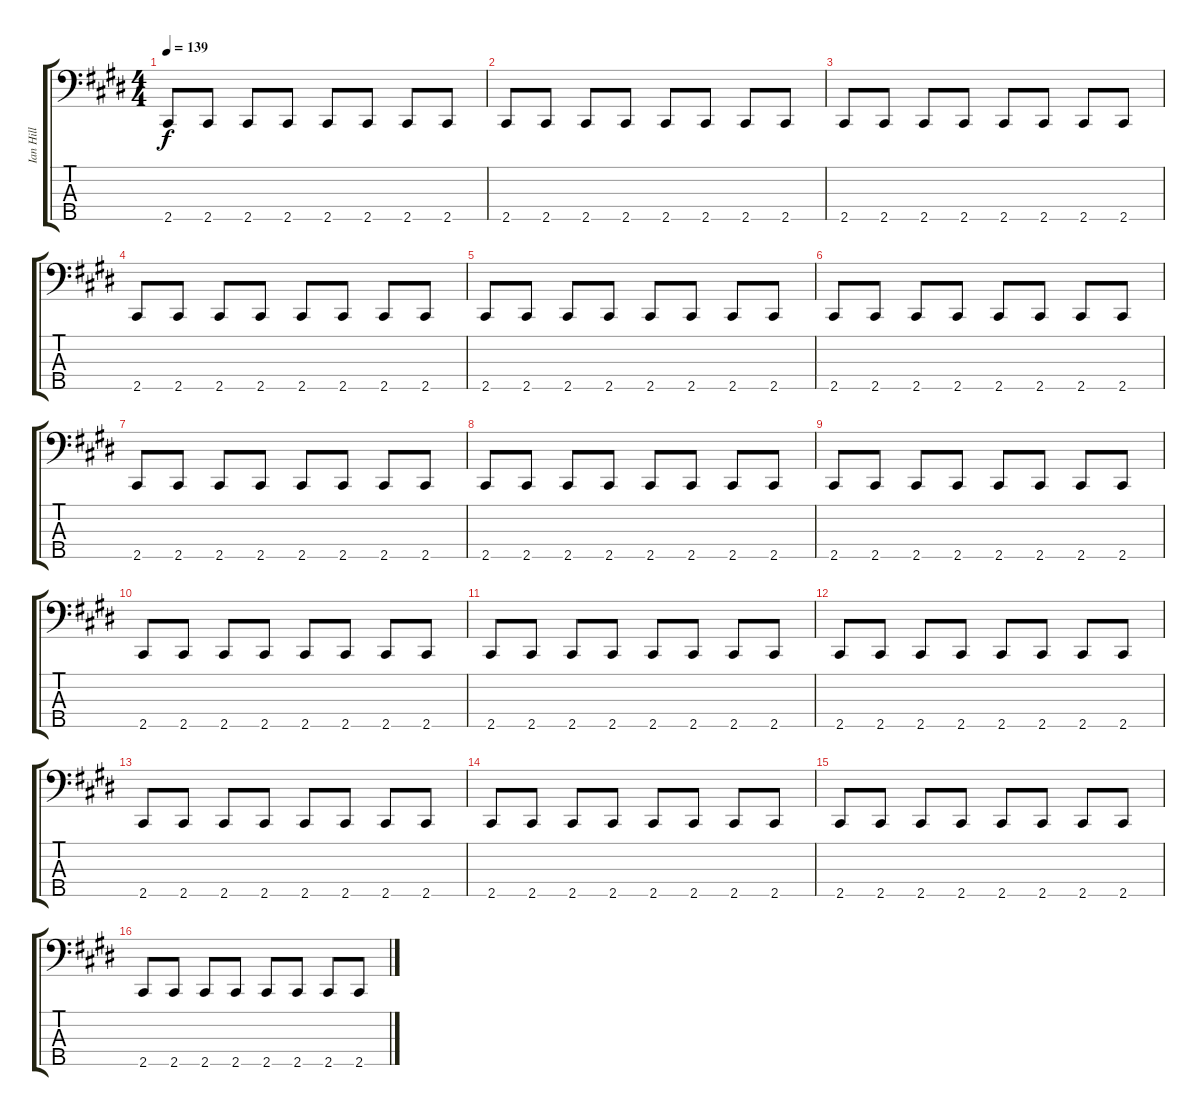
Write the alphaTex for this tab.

\track ("Ian Hill" "Ian Hill") {instrument electricbassfinger}
\staff {score tabs}
\tuning (G2 D2 A1 E1 B0) {hide}
\ts (4 4)
\tempo 139
\clef f4
\ks c#minor
2.5.8{dy f} 2.5.8 2.5.8 2.5.8 2.5.8 2.5.8 2.5.8 2.5.8 |
2.5.8 2.5.8 2.5.8 2.5.8 2.5.8 2.5.8 2.5.8 2.5.8 |
2.5.8 2.5.8 2.5.8 2.5.8 2.5.8 2.5.8 2.5.8 2.5.8 |
2.5.8 2.5.8 2.5.8 2.5.8 2.5.8 2.5.8 2.5.8 2.5.8 |
2.5.8 2.5.8 2.5.8 2.5.8 2.5.8 2.5.8 2.5.8 2.5.8 |
2.5.8 2.5.8 2.5.8 2.5.8 2.5.8 2.5.8 2.5.8 2.5.8 |
2.5.8 2.5.8 2.5.8 2.5.8 2.5.8 2.5.8 2.5.8 2.5.8 |
2.5.8 2.5.8 2.5.8 2.5.8 2.5.8 2.5.8 2.5.8 2.5.8 |
2.5.8 2.5.8 2.5.8 2.5.8 2.5.8 2.5.8 2.5.8 2.5.8 |
2.5.8 2.5.8 2.5.8 2.5.8 2.5.8 2.5.8 2.5.8 2.5.8 |
2.5.8 2.5.8 2.5.8 2.5.8 2.5.8 2.5.8 2.5.8 2.5.8 |
2.5.8 2.5.8 2.5.8 2.5.8 2.5.8 2.5.8 2.5.8 2.5.8 |
2.5.8 2.5.8 2.5.8 2.5.8 2.5.8 2.5.8 2.5.8 2.5.8 |
2.5.8 2.5.8 2.5.8 2.5.8 2.5.8 2.5.8 2.5.8 2.5.8 |
2.5.8 2.5.8 2.5.8 2.5.8 2.5.8 2.5.8 2.5.8 2.5.8 |
2.5.8 2.5.8 2.5.8 2.5.8 2.5.8 2.5.8 2.5.8 2.5.8
